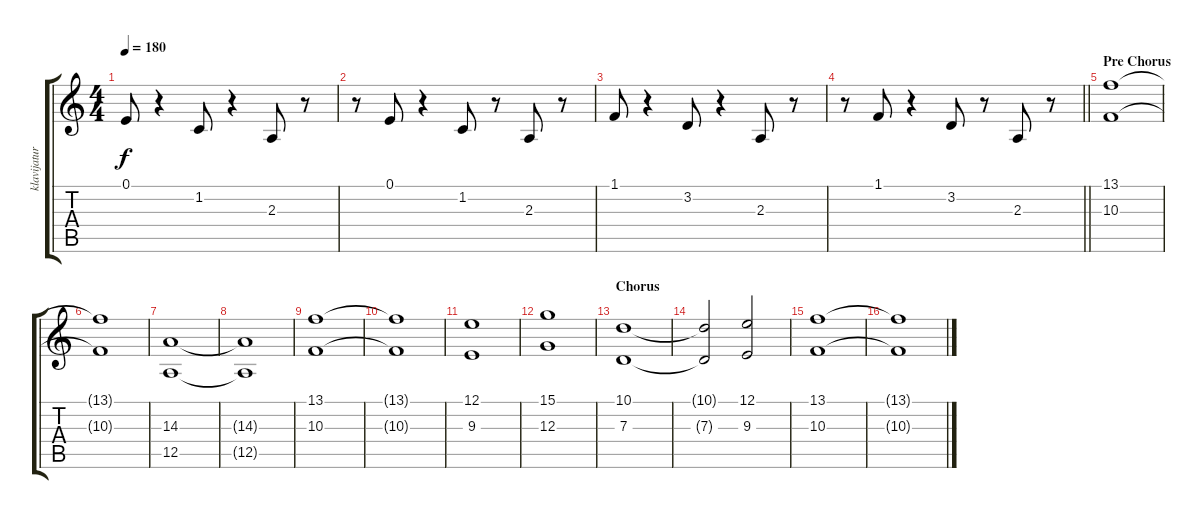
\track ("klavijatura" "klavijatur") {instrument lead5charang}
\staff {score tabs}
\tuning (E4 B3 G3 D3 A2 E2) {hide}
\ts (4 4)
\tempo 180
\clef g2
\ks c
0.1.8{dy f} r.4 1.2.8 r.4 2.3.8 r.8 |
r.8 0.1.8 r.4 1.2.8 r.8 2.3.8 r.8 |
1.1.8 r.4 3.2.8 r.4 2.3.8 r.8 |
\barLineRight lightlight
r.8 1.1.8 r.4 3.2.8 r.8 2.3.8 r.8 |
\section ("" "Pre Chorus")
(13.1 10.3).1{volume 16 instrument lead5charang} |
(13.1{t} 10.3{t}).1 |
(14.3 12.5).1 |
(14.3{t} 12.5{t}).1 |
(13.1 10.3).1 |
(13.1{t} 10.3{t}).1 |
(12.1 9.3).1 |
(15.1 12.3).1 |
\section ("" "Chorus")
(10.1 7.3).1 |
(10.1{t} 7.3{t}).2 (12.1 9.3).2 |
(13.1 10.3).1 |
(13.1{t} 10.3{t}).1
